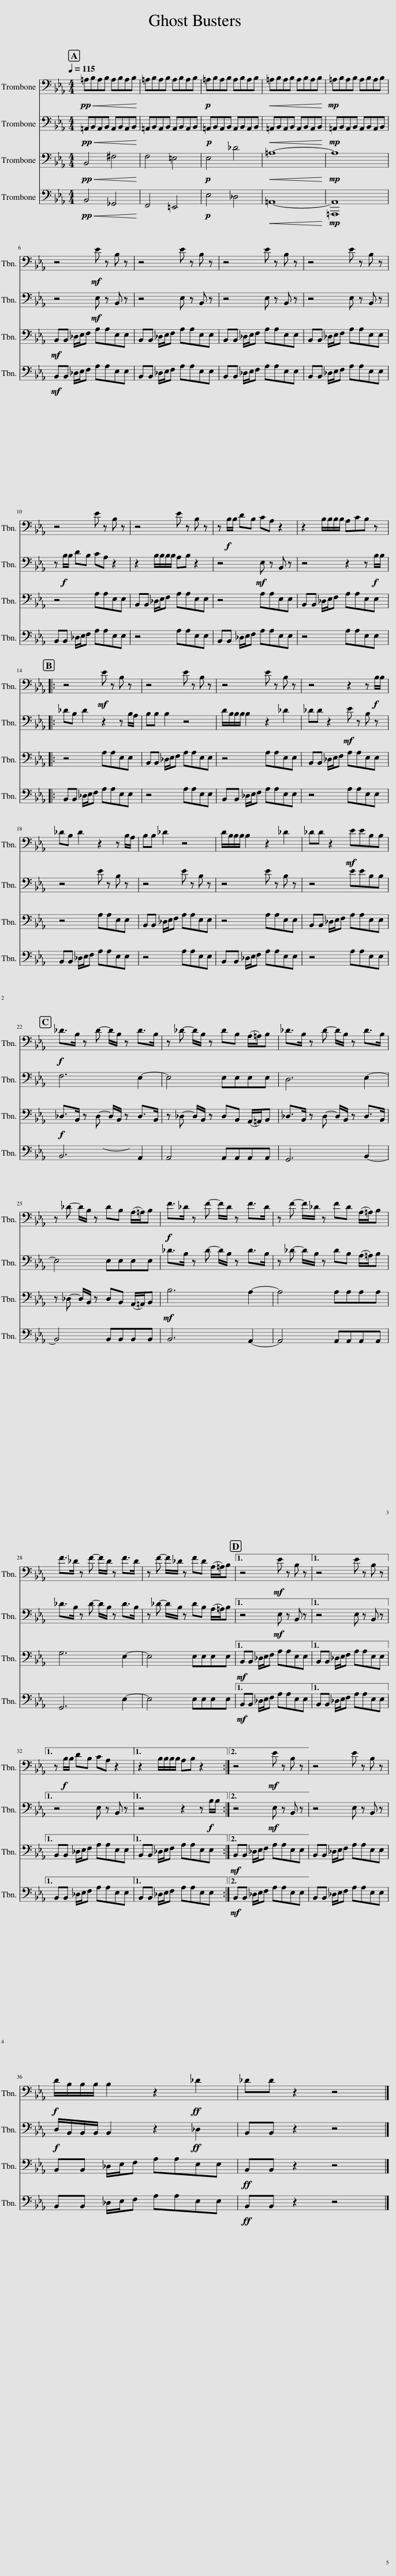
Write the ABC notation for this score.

X:1
%%score 1 2 3 4
L:1/8
Q:1/4=115
M:4/4
I:linebreak $
K:Eb
V:1 treble
V:2 treble
V:3 treble
V:4 treble
V:1
!pp!!<(! =A,B,A,B, A,B,A,B,!<)! | =A,B,A,B, A,B,A,B, |!p! =A,B,A,B, A,B,A,B, |$!<(! =A,B,A,B, A,B,A,B,!<)! |!mp! =A,B,A,B, A,B,A,B, | %5
 z4!mf! E z B, z |$ z4 E z B, z | z4 E z B, z | z4 E z B, z |$ z4 E z B, z | %10
 z4 E z B, z | z!f! B,/B,/ DB, CA, z2 |$ z2 B,/B,/B,/B,/ A,CB, z |: z4!mf! E z B, z | z4 E z B, z |$ %15
 z4 E z B, z | z4 z2 z!f! B,/B,/ | _DB, D2 z2 z B,/A,/ |$ B,B, _D2 z4 | D/B,/B,/B,/ B,2 z2 _D2 | %20
 _DD z2!mf! EEB,B, |$!f! _D>B, z D- D/B,/ z D>B, | z _D- D/B,/ z DB, (A,/=A,/)B, | _D>B, z D- D/B,/ z D>B, |$ z _D- D/B,/ z DB, (A,/=A,/)B, | %25
!f! F>_D z F- F/D/ z F>D | z F- F/_D/ z FD (A,/=A,/)B, |$ F>_D z F- F/D/ z F>D | z F- F/_D/ z FD (A,/=A,/)B, |1 z4!mf! E z B, z ||1$ %30
 z4 E z B, z ||1 z!f! B,/B,/ DB, CA, z2 ||1 z2 B,/B,/B,/B,/ A,B, z2 :|2$ z4!mf! E z B, z || z4 E z B, z | %35
!f! D/B,/B,/B,/ B,2 z2!ff! _D2 |$ _DD z2 z4 |] %37
V:2
!pp!!<(! =A,,B,,A,,B,, A,,B,,A,,B,,!<)! | =A,,B,,A,,B,, A,,B,,A,,B,, |!p! =A,,B,,A,,B,, A,,B,,A,,B,, |$!<(! =A,,B,,A,,B,, A,,B,,A,,B,,!<)! |!mp! =A,,B,,A,,B,, A,,B,,A,,B,, | %5
 z4!mf! E, z B,, z |$ z4 E, z B,, z | z4 E, z B,, z | z4 E, z B,, z |$ z!f! B,/B,/ DB, CA, z2 | %10
 z2 B,/B,/B,/B,/ A,B, z2 | z4!mf! E, z B,, z |$ z4 z2 z!f! B,/B,/ |: _DB, D2 z2 z B,/A,/ | B,B, B,2 z4 |$ %15
 D/B,/B,/B,/ B,2 z2 _D2 | _DD z2!mf! E z B, z | z4 E z B, z |$ z4 E z B, z | z4 E z B, z | %20
 z4 EEB,B, |$ F,6 E,2- | E,4 E,E,E,E, | D,6 E,2- |$ E,4 E,E,E,E, | %25
 _D>B, z D- D/B,/ z D>B, | z _D- D/B,/ z DB, (A,/=A,/)B, |$ _D>B, z D- D/B,/ z D>B, | z _D- D/B,/ z DB, (A,/=A,/)B, |1 z4!mf! E, z B,, z ||1$ %30
 z4 E, z B,, z ||1 z4 E, z B,, z ||1 z4 z2 z!f! B,/B,/ :|2$ z4!mf! E, z B,, z || z4 E, z B,, z | %35
!f! D,/B,,/B,,/B,,/ B,,2 z2!ff! _D,2 |$ B,,B,, z2 z4 |] %37
V:3
!pp!!<(! B,,4 ^F,4!<)! | F,4 =E,4 |!p! E,4 _D4 |$!<(! =A,8-!<)! |!mp! A,8 | %5
!mf! B,,B,, _D,/E,/F, A,A,E,E, |$ B,,B,, _D,/E,/F, A,A,E,E, | B,,B,, _D,/E,/F, A,A,E,E, | B,,B,, _D,/E,/F, A,A,E,E, |$ z4 A,A,E,E, | %10
 B,,B,, _D,/E,/F, A,A,E,E, | z4 A,A,E,E, |$ B,,B,, _D,/E,/F, A,A,E,E, |: z4 A,A,E,E, | B,,B,, _D,/E,/F, A,A,E,E, |$ %15
 z4 A,A,E,E, | B,,B,, _D,/E,/F, A,A,E,E, | z4 A,A,E,E, |$ B,,B,, _D,/E,/F, A,A,E,E, | z4 A,A,E,E, | %20
 B,,B,, _D,/E,/F, A,A,E,E, |$!f! _D,>B,, z D,- D,/B,,/ z D,>B,, | z _D,- D,/B,,/ z D,B,, (A,,/=A,,/)B,, | _D,>B,, z D,- D,/B,,/ z D,>B,, |$ z _D,- D,/B,,/ z D,B,, (A,,/=A,,/)B,, | %25
!mf! B,6 A,2- | A,4 A,A,A,A, |$ G,6 E,2- | E,4 E,E,E,E, |1!mf! B,,B,, _D,/E,/F, A,A,E,E, ||1$ %30
 B,,B,, _D,/E,/F, A,A,E,E, ||1 B,,B,, _D,/E,/F, A,A,E,E, ||1 B,,B,, _D,/E,/F, A,A,E,E, :|2$!mf! B,,B,, _D,/E,/F, A,A,E,E, || B,,B,, _D,/E,/F, A,A,E,E, | %35
 B,,B,, _D,/E,/F, A,A,E,E, |$!ff! B,,B,, z2 z4 |] %37
V:4
!pp!!<(! B,,4 _G,,4!<)! | F,,4 =E,,4 |!p! E,4 _D,4 |$!<(! =A,,8-!<)! |!mp! [=A,,,A,,]8 | %5
!mf! B,,B,, _D,/E,/F, A,A,E,E, |$ B,,B,, _D,/E,/F, A,A,E,E, | B,,B,, _D,/E,/F, A,A,E,E, | B,,B,, _D,/E,/F, A,A,E,E, |$ B,,B,, _D,/E,/F, A,A,E,E, | %10
 z4 A,A,E,E, | B,,B,, _D,/E,/F, A,A,E,E, |$ z4 A,A,E,E, |: B,,B,, _D,/E,/F, A,A,E,E, | z4 A,A,E,E, |$ %15
 B,,B,, _D,/E,/F, A,A,E,E, | z4 A,A,E,E, | B,,B,, _D,/E,/F, A,A,E,E, |$ z4 A,A,E,E, | B,,B,, _D,/E,/F, A,A,E,E, | %20
 z4 A,A,E,E, |$ B,,6 A,,2- | A,,4 A,,A,,A,,A,, | G,,6 B,,2- |$ B,,4 B,,B,,B,,B,, | %25
 B,,6 A,,2- | A,,4 A,,A,,A,,A,, |$ G,,6 E,2- | E,4 E,E,E,E, |1!mf! B,,B,, _D,/E,/F, A,A,E,E, ||1$ %30
 B,,B,, _D,/E,/F, A,A,E,E, ||1 B,,B,, _D,/E,/F, A,A,E,E, ||1 B,,B,, _D,/E,/F, A,A,E,E, :|2$!mf! B,,B,, _D,/E,/F, A,A,E,E, || B,,B,, _D,/E,/F, A,A,E,E, | %35
 B,,B,, _D,/E,/F, A,A,E,E, |$!ff! B,,B,, z2 z4 |] %37
